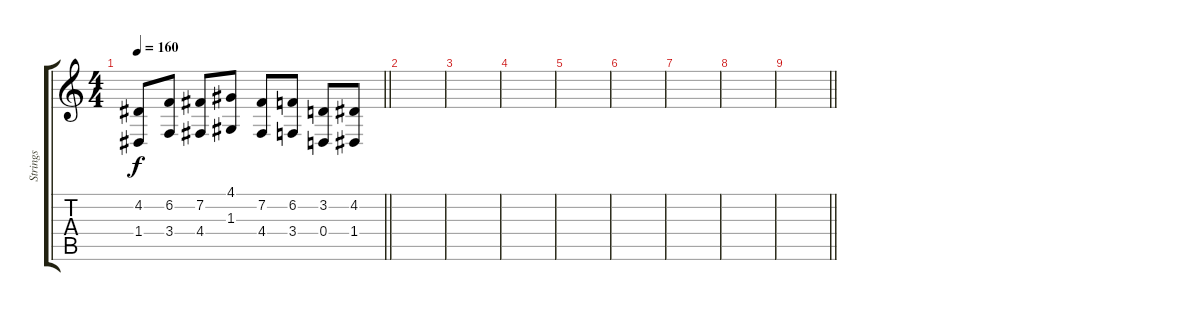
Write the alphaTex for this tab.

\track ("Strings" "Strings") {instrument stringensemble1}
\staff {score tabs}
\tuning (E4 B3 G3 D3 A2 D2) {hide}
\ts (4 4)
\tempo 160
\clef g2
\barLineRight lightlight
\ks c
(4.2 1.4).8{dy f volume 5} (6.2 3.4).8 (7.2 4.4).8 (4.1 1.3).8 (7.2 4.4).8 (6.2 3.4).8 (3.2 0.4).8 (4.2 1.4).8 |
|
|
|
|
|
|
|
\barLineRight lightlight
